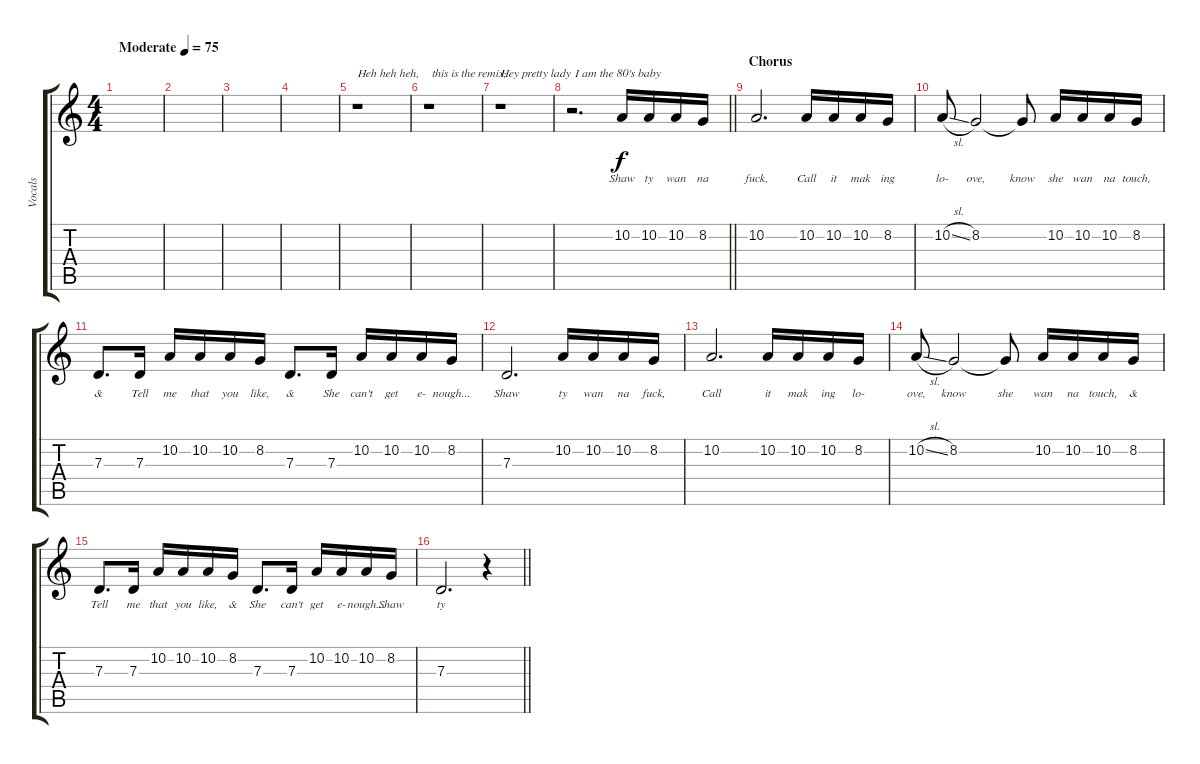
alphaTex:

\track ("Vocals" "Vocals") {instrument lead2sawtooth}
\staff {score tabs}
\tuning (E4 B3 G3 D3 A2 E2) {hide}
\ts (4 4)
\tempo (75 "Moderate")
\clef g2
\ks c
|
|
|
|
r.1{txt "Heh heh heh,"} |
r.1{txt " this is the remix,"} |
r.1{txt "Hey pretty lady"} |
\barLineRight lightlight
r.2{d txt " I am the 80's baby"} 10.2.16{lyrics (0 "Shaw") lyrics (1 "") lyrics (2 "") lyrics (3 "") lyrics (4 "")} 10.2.16{lyrics (0 "ty") lyrics (1 "") lyrics (2 "") lyrics (3 "") lyrics (4 "")} 10.2.16{lyrics (0 "wan") lyrics (1 "") lyrics (2 "") lyrics (3 "") lyrics (4 "")} 8.2.16{lyrics (0 "na") lyrics (1 "") lyrics (2 "") lyrics (3 "") lyrics (4 "")} |
\section ("" "Chorus")
10.2.2{d lyrics (0 "fuck,") lyrics (1 "") lyrics (2 "") lyrics (3 "") lyrics (4 "")} 10.2.16{lyrics (0 "Call") lyrics (1 "") lyrics (2 "") lyrics (3 "") lyrics (4 "")} 10.2.16{lyrics (0 "it") lyrics (1 "") lyrics (2 "") lyrics (3 "") lyrics (4 "")} 10.2.16{lyrics (0 "mak") lyrics (1 "") lyrics (2 "") lyrics (3 "") lyrics (4 "")} 8.2.16{lyrics (0 "ing") lyrics (1 "") lyrics (2 "") lyrics (3 "") lyrics (4 "")} |
10.2{sl}.8{lyrics (0 "lo-") lyrics (1 "") lyrics (2 "") lyrics (3 "") lyrics (4 "")} 8.2.2{lyrics (0 "ove,") lyrics (1 "") lyrics (2 "") lyrics (3 "") lyrics (4 "")} 8.2{t}.8{lyrics (0 "know") lyrics (1 "") lyrics (2 "") lyrics (3 "") lyrics (4 "")} 10.2.16{lyrics (0 "she") lyrics (1 "") lyrics (2 "") lyrics (3 "") lyrics (4 "")} 10.2.16{lyrics (0 "wan") lyrics (1 "") lyrics (2 "") lyrics (3 "") lyrics (4 "")} 10.2.16{lyrics (0 "na") lyrics (1 "") lyrics (2 "") lyrics (3 "") lyrics (4 "")} 8.2.16{lyrics (0 "touch,") lyrics (1 "") lyrics (2 "") lyrics (3 "") lyrics (4 "")} |
7.3.8{d lyrics (0 "&") lyrics (1 "") lyrics (2 "") lyrics (3 "") lyrics (4 "")} 7.3.16{lyrics (0 "Tell") lyrics (1 "") lyrics (2 "") lyrics (3 "") lyrics (4 "")} 10.2.16{lyrics (0 "me") lyrics (1 "") lyrics (2 "") lyrics (3 "") lyrics (4 "")} 10.2.16{lyrics (0 "that") lyrics (1 "") lyrics (2 "") lyrics (3 "") lyrics (4 "")} 10.2.16{lyrics (0 "you") lyrics (1 "") lyrics (2 "") lyrics (3 "") lyrics (4 "")} 8.2.16{lyrics (0 "like,") lyrics (1 "") lyrics (2 "") lyrics (3 "") lyrics (4 "")} 7.3.8{d lyrics (0 "&") lyrics (1 "") lyrics (2 "") lyrics (3 "") lyrics (4 "")} 7.3.16{lyrics (0 "She") lyrics (1 "") lyrics (2 "") lyrics (3 "") lyrics (4 "")} 10.2.16{lyrics (0 "can't") lyrics (1 "") lyrics (2 "") lyrics (3 "") lyrics (4 "")} 10.2.16{lyrics (0 "get") lyrics (1 "") lyrics (2 "") lyrics (3 "") lyrics (4 "")} 10.2.16{lyrics (0 "e-") lyrics (1 "") lyrics (2 "") lyrics (3 "") lyrics (4 "")} 8.2.16{lyrics (0 "nough...") lyrics (1 "") lyrics (2 "") lyrics (3 "") lyrics (4 "")} |
7.3.2{d lyrics (0 "Shaw") lyrics (1 "") lyrics (2 "") lyrics (3 "") lyrics (4 "")} 10.2.16{lyrics (0 "ty") lyrics (1 "") lyrics (2 "") lyrics (3 "") lyrics (4 "")} 10.2.16{lyrics (0 "wan") lyrics (1 "") lyrics (2 "") lyrics (3 "") lyrics (4 "")} 10.2.16{lyrics (0 "na") lyrics (1 "") lyrics (2 "") lyrics (3 "") lyrics (4 "")} 8.2.16{lyrics (0 "fuck,") lyrics (1 "") lyrics (2 "") lyrics (3 "") lyrics (4 "")} |
10.2.2{d lyrics (0 "Call") lyrics (1 "") lyrics (2 "") lyrics (3 "") lyrics (4 "")} 10.2.16{lyrics (0 "it") lyrics (1 "") lyrics (2 "") lyrics (3 "") lyrics (4 "")} 10.2.16{lyrics (0 "mak") lyrics (1 "") lyrics (2 "") lyrics (3 "") lyrics (4 "")} 10.2.16{lyrics (0 "ing") lyrics (1 "") lyrics (2 "") lyrics (3 "") lyrics (4 "")} 8.2.16{lyrics (0 "lo-") lyrics (1 "") lyrics (2 "") lyrics (3 "") lyrics (4 "")} |
10.2{sl}.8{lyrics (0 "ove,") lyrics (1 "") lyrics (2 "") lyrics (3 "") lyrics (4 "")} 8.2.2{lyrics (0 "know") lyrics (1 "") lyrics (2 "") lyrics (3 "") lyrics (4 "")} 8.2{t}.8{lyrics (0 "she") lyrics (1 "") lyrics (2 "") lyrics (3 "") lyrics (4 "")} 10.2.16{lyrics (0 "wan") lyrics (1 "") lyrics (2 "") lyrics (3 "") lyrics (4 "")} 10.2.16{lyrics (0 "na") lyrics (1 "") lyrics (2 "") lyrics (3 "") lyrics (4 "")} 10.2.16{lyrics (0 "touch,") lyrics (1 "") lyrics (2 "") lyrics (3 "") lyrics (4 "")} 8.2.16{lyrics (0 "&") lyrics (1 "") lyrics (2 "") lyrics (3 "") lyrics (4 "")} |
7.3.8{d lyrics (0 "Tell") lyrics (1 "") lyrics (2 "") lyrics (3 "") lyrics (4 "")} 7.3.16{lyrics (0 "me") lyrics (1 "") lyrics (2 "") lyrics (3 "") lyrics (4 "")} 10.2.16{lyrics (0 "that") lyrics (1 "") lyrics (2 "") lyrics (3 "") lyrics (4 "")} 10.2.16{lyrics (0 "you") lyrics (1 "") lyrics (2 "") lyrics (3 "") lyrics (4 "")} 10.2.16{lyrics (0 "like,") lyrics (1 "") lyrics (2 "") lyrics (3 "") lyrics (4 "")} 8.2.16{lyrics (0 "&") lyrics (1 "") lyrics (2 "") lyrics (3 "") lyrics (4 "")} 7.3.8{d lyrics (0 "She") lyrics (1 "") lyrics (2 "") lyrics (3 "") lyrics (4 "")} 7.3.16{lyrics (0 "can't") lyrics (1 "") lyrics (2 "") lyrics (3 "") lyrics (4 "")} 10.2.16{lyrics (0 "get") lyrics (1 "") lyrics (2 "") lyrics (3 "") lyrics (4 "")} 10.2.16{lyrics (0 "e-") lyrics (1 "") lyrics (2 "") lyrics (3 "") lyrics (4 "")} 10.2.16{lyrics (0 "nough...") lyrics (1 "") lyrics (2 "") lyrics (3 "") lyrics (4 "")} 8.2.16{lyrics (0 "Shaw") lyrics (1 "") lyrics (2 "") lyrics (3 "") lyrics (4 "")} |
\barLineRight lightlight
7.3.2{d lyrics (0 "ty") lyrics (1 "") lyrics (2 "") lyrics (3 "") lyrics (4 "")} r.4
